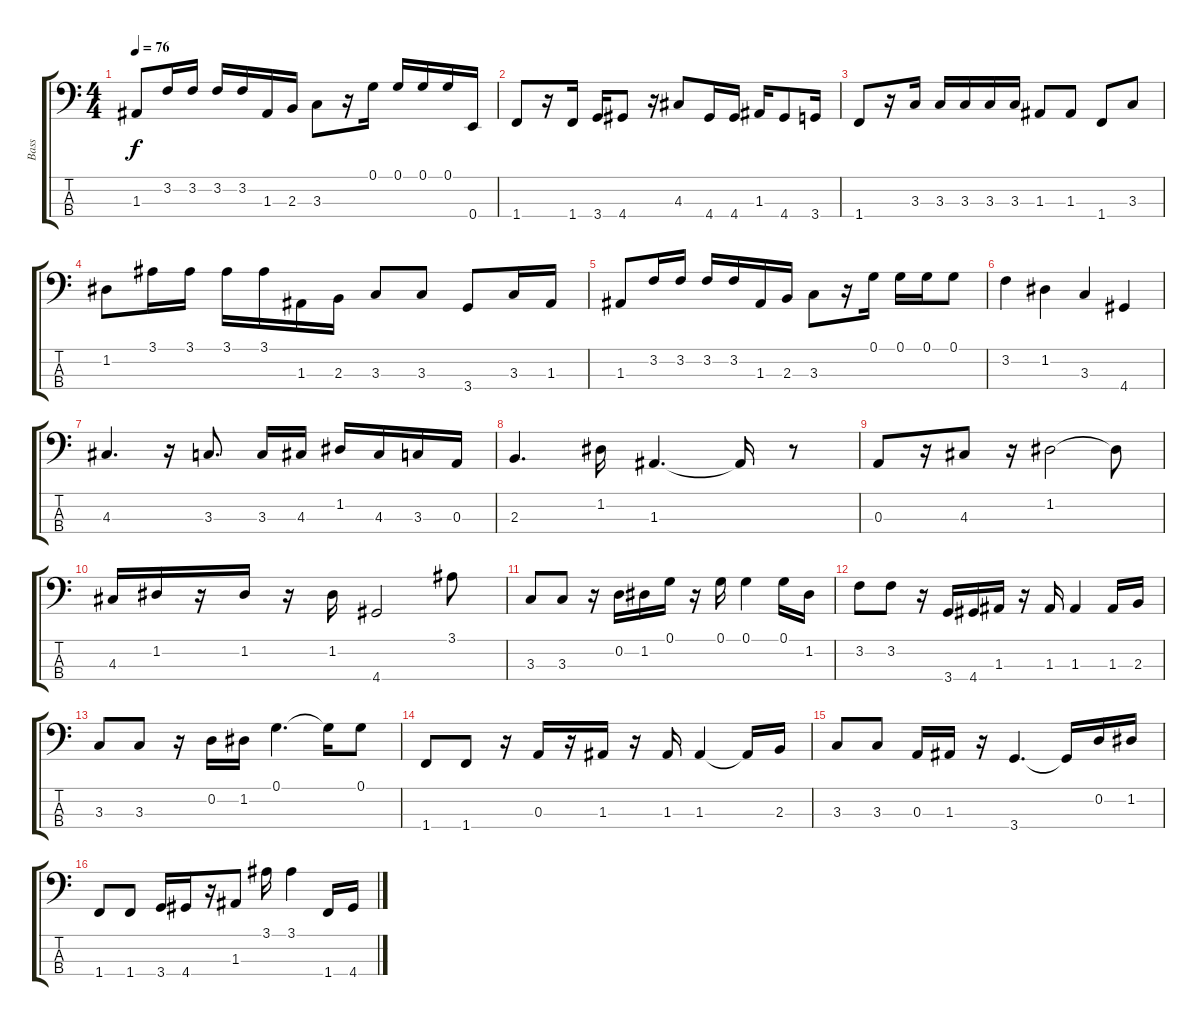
\track ("Bass" "Bass") {instrument electricbassfinger}
\staff {score tabs}
\tuning (G2 D2 A1 E1) {hide}
\ts (4 4)
\tempo 76
\clef f4
\ks c
1.3.8{dy f} 3.2.16 3.2.16 3.2.16 3.2.16 1.3.16 2.3.16 3.3.8 r.16 0.1.16 0.1.16 0.1.16 0.1.16 0.4.16 |
1.4.8 r.16 1.4.16 3.4.16 4.4.8 r.16 4.3.8 4.4.16 4.4.16 1.3.16 4.4.8 3.4.16 |
1.4.8 r.16 3.3.16 3.3.16 3.3.16 3.3.16 3.3.16 1.3.8 1.3.8 1.4.8 3.3.8 |
1.2.8 3.1.16 3.1.16 3.1.16 3.1.16 1.3.16 2.3.16 3.3.8 3.3.8 3.4.8 3.3.16 1.3.16 |
1.3.8 3.2.16 3.2.16 3.2.16 3.2.16 1.3.16 2.3.16 3.3.8 r.16 0.1.16 0.1.16 0.1.16 0.1.8 |
3.2.4 1.2.4 3.3.4 4.4.4 |
4.3.4{d} r.16 3.3.8{d} 3.3.16 4.3.16 1.2.16 4.3.16 3.3.16 0.3.16 |
2.3.4{d} 1.2.16 1.3.4{d} 1.3{t}.16 r.8 |
0.3.8 r.16 4.3.8 r.16 1.2.2 1.2{t}.8 |
4.3.16 1.2.16 r.16 1.2.16 r.16 1.2.16 4.4.2 3.1.8 |
3.3.8 3.3.8 r.16 0.2.16 1.2.16 0.1.16 r.16 0.1.16 0.1.4 0.1.16 1.2.16 |
3.2.8 3.2.8 r.16 3.4.16 4.4.16 1.3.16 r.16 1.3.16 1.3.4 1.3.16 2.3.16 |
3.3.8 3.3.8 r.16 0.2.16 1.2.16 0.1.4{d} 0.1{t}.16 0.1.8 |
1.4.8 1.4.8 r.16 0.3.16 r.16 1.3.16 r.16 1.3.16 1.3.4 1.3{t}.16 2.3.16 |
3.3.8 3.3.8 0.3.16 1.3.16 r.16 3.4.4{d} 3.4{t}.16 0.2.16 1.2.16 |
1.4.8 1.4.8 3.4.16 4.4.16 r.16 1.3.8 3.1.16 3.1.4 1.4.16 4.4.16
